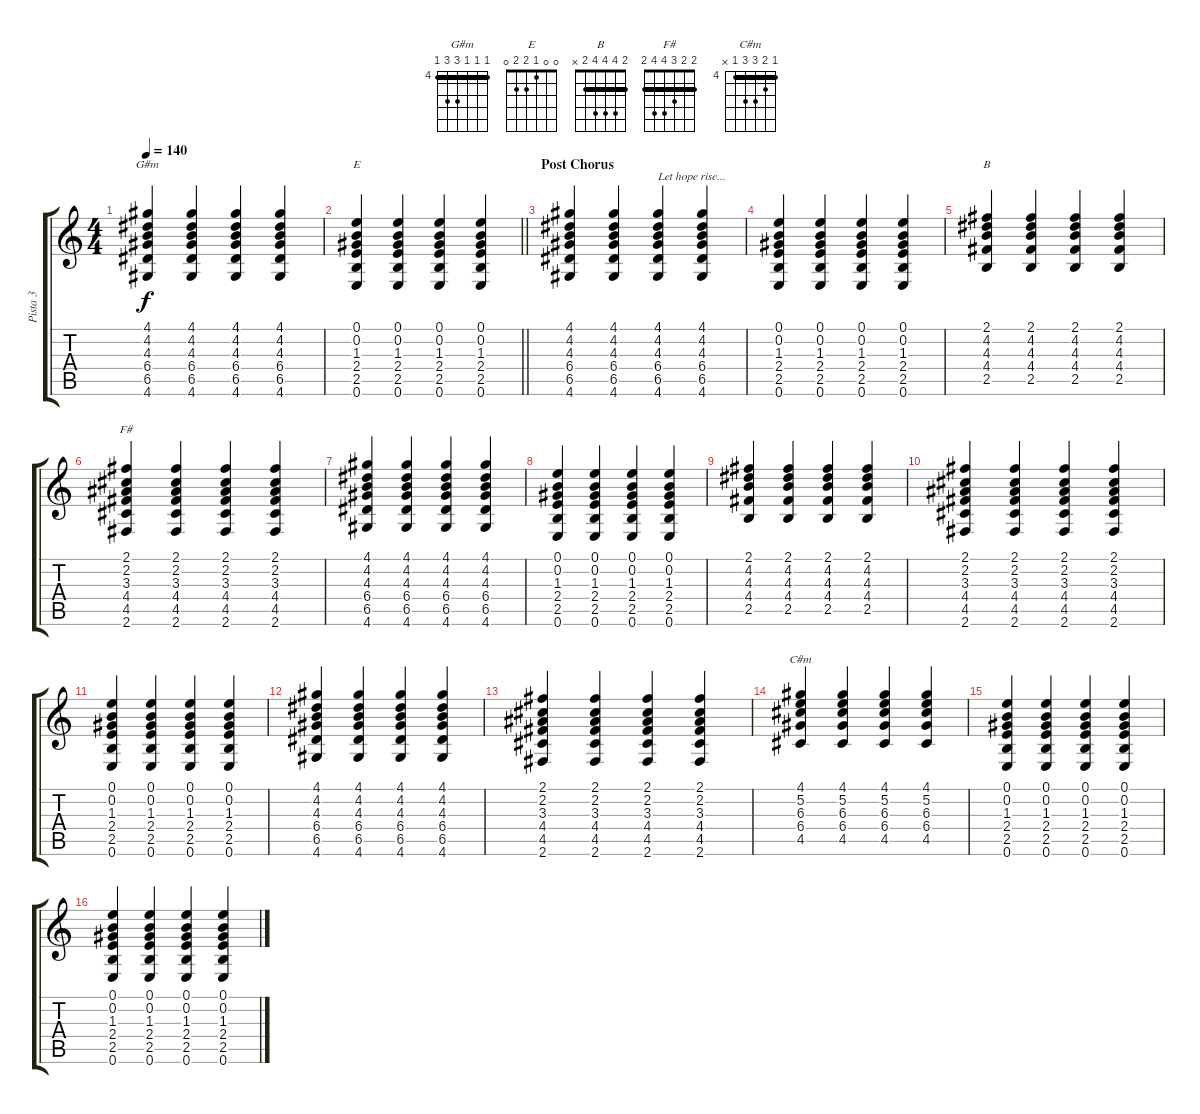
\track ("Pista 3" "Pista 3") {instrument electricguitarjazz}
\staff {score tabs}
\tuning (E4 B3 G3 D3 A2 E2) {hide}
\chord ("G#m" 4 4 4 6 6 4) {firstfret 4 barre 4}
\chord ("E" 0 0 1 2 2 0)
\chord ("B" 2 4 4 4 2 x) {barre 2}
\chord ("F#" 2 2 3 4 4 2) {barre 2}
\chord ("C#m" 4 5 6 6 4 x) {firstfret 4 barre 4}
\ts (4 4)
\tempo 140
\clef g2
\ks c
(4.1 4.2 4.3 6.4 6.5 4.6).4{ch "G#m" dy f} (4.1 4.2 4.3 6.4 6.5 4.6).4 (4.1 4.2 4.3 6.4 6.5 4.6).4 (4.1 4.2 4.3 6.4 6.5 4.6).4 |
\barLineRight lightlight
(0.1 0.2 1.3 2.4 2.5 0.6).4{ch "E"} (0.1 0.2 1.3 2.4 2.5 0.6).4 (0.1 0.2 1.3 2.4 2.5 0.6).4 (0.1 0.2 1.3 2.4 2.5 0.6).4 |
\section ("" "Post Chorus")
(4.1 4.2 4.3 6.4 6.5 4.6).4 (4.1 4.2 4.3 6.4 6.5 4.6).4 (4.1 4.2 4.3 6.4 6.5 4.6).4{txt "Let hope rise..."} (4.1 4.2 4.3 6.4 6.5 4.6).4 |
(0.1 0.2 1.3 2.4 2.5 0.6).4 (0.1 0.2 1.3 2.4 2.5 0.6).4 (0.1 0.2 1.3 2.4 2.5 0.6).4 (0.1 0.2 1.3 2.4 2.5 0.6).4 |
(2.1 4.2 4.3 4.4 2.5).4{ch "B"} (2.1 4.2 4.3 4.4 2.5).4 (2.1 4.2 4.3 4.4 2.5).4 (2.1 4.2 4.3 4.4 2.5).4 |
(2.1 2.2 3.3 4.4 4.5 2.6).4{ch "F#"} (2.1 2.2 3.3 4.4 4.5 2.6).4 (2.1 2.2 3.3 4.4 4.5 2.6).4 (2.1 2.2 3.3 4.4 4.5 2.6).4 |
(4.1 4.2 4.3 6.4 6.5 4.6).4 (4.1 4.2 4.3 6.4 6.5 4.6).4 (4.1 4.2 4.3 6.4 6.5 4.6).4 (4.1 4.2 4.3 6.4 6.5 4.6).4 |
(0.1 0.2 1.3 2.4 2.5 0.6).4 (0.1 0.2 1.3 2.4 2.5 0.6).4 (0.1 0.2 1.3 2.4 2.5 0.6).4 (0.1 0.2 1.3 2.4 2.5 0.6).4 |
(2.1 4.2 4.3 4.4 2.5).4 (2.1 4.2 4.3 4.4 2.5).4 (2.1 4.2 4.3 4.4 2.5).4 (2.1 4.2 4.3 4.4 2.5).4 |
(2.1 2.2 3.3 4.4 4.5 2.6).4 (2.1 2.2 3.3 4.4 4.5 2.6).4 (2.1 2.2 3.3 4.4 4.5 2.6).4 (2.1 2.2 3.3 4.4 4.5 2.6).4 |
(0.1 0.2 1.3 2.4 2.5 0.6).4 (0.1 0.2 1.3 2.4 2.5 0.6).4 (0.1 0.2 1.3 2.4 2.5 0.6).4 (0.1 0.2 1.3 2.4 2.5 0.6).4 |
(4.1 4.2 4.3 6.4 6.5 4.6).4 (4.1 4.2 4.3 6.4 6.5 4.6).4 (4.1 4.2 4.3 6.4 6.5 4.6).4 (4.1 4.2 4.3 6.4 6.5 4.6).4 |
(2.1 2.2 3.3 4.4 4.5 2.6).4 (2.1 2.2 3.3 4.4 4.5 2.6).4 (2.1 2.2 3.3 4.4 4.5 2.6).4 (2.1 2.2 3.3 4.4 4.5 2.6).4 |
(4.1 5.2 6.3 6.4 4.5).4{ch "C#m"} (4.1 5.2 6.3 6.4 4.5).4 (4.1 5.2 6.3 6.4 4.5).4 (4.1 5.2 6.3 6.4 4.5).4 |
(0.1 0.2 1.3 2.4 2.5 0.6).4 (0.1 0.2 1.3 2.4 2.5 0.6).4 (0.1 0.2 1.3 2.4 2.5 0.6).4 (0.1 0.2 1.3 2.4 2.5 0.6).4 |
(0.1 0.2 1.3 2.4 2.5 0.6).4 (0.1 0.2 1.3 2.4 2.5 0.6).4 (0.1 0.2 1.3 2.4 2.5 0.6).4 (0.1 0.2 1.3 2.4 2.5 0.6).4
